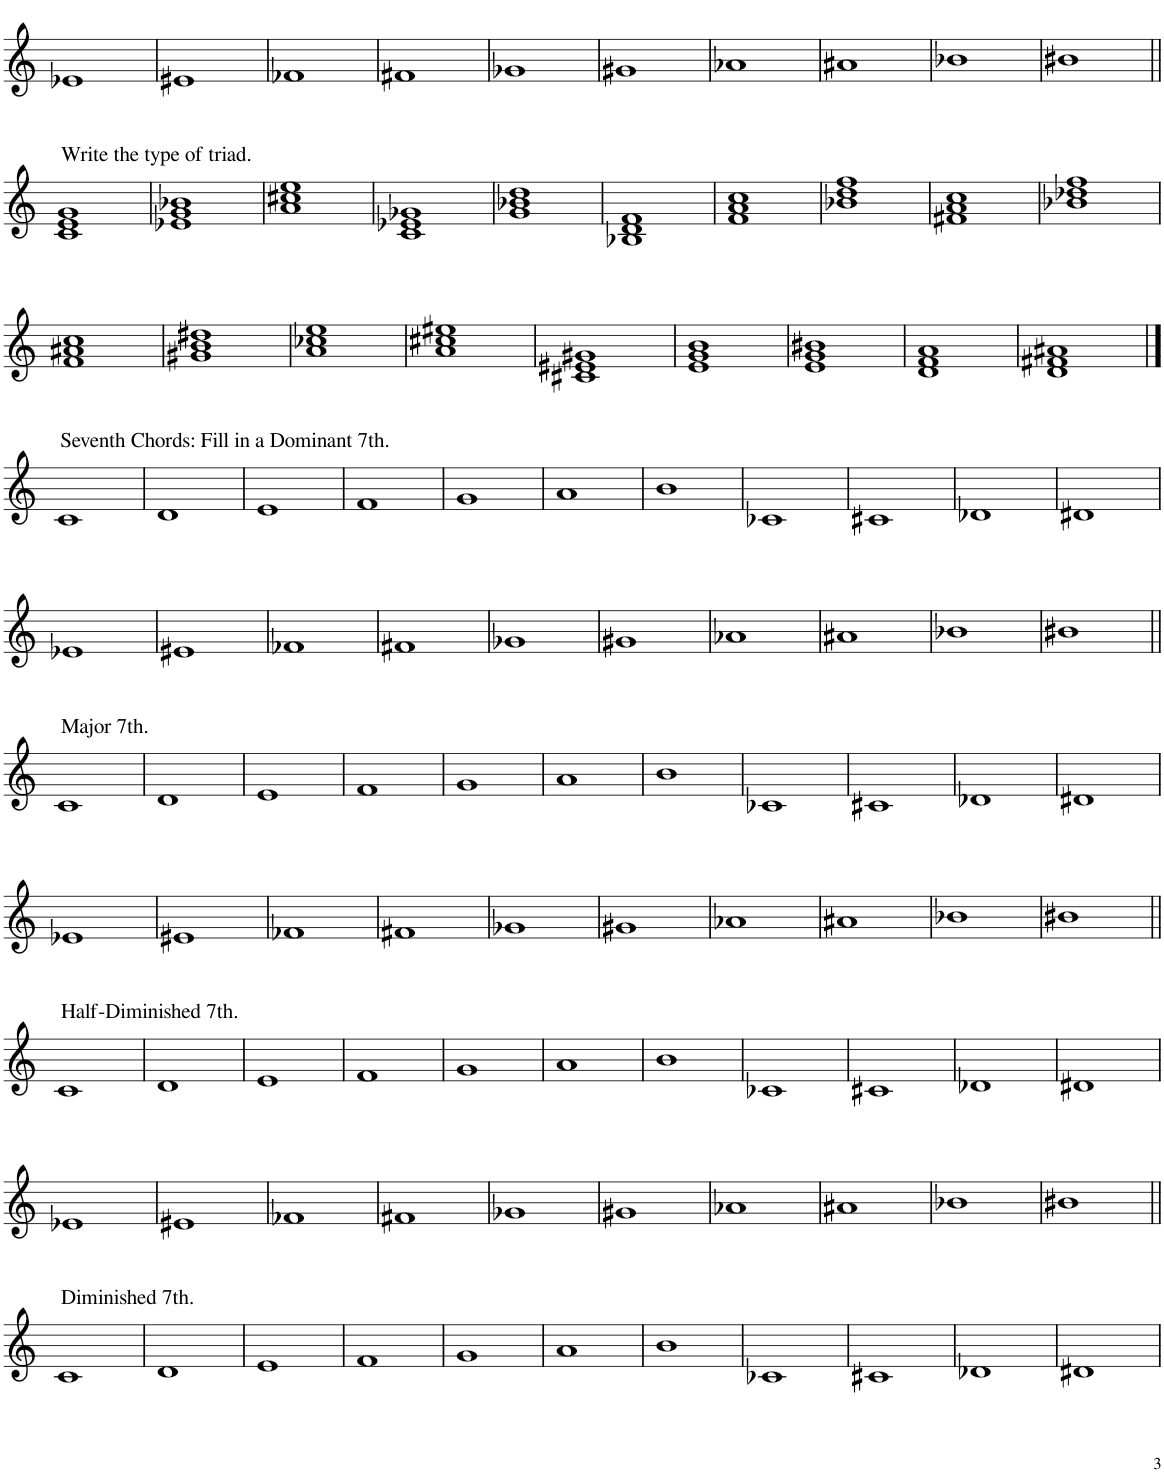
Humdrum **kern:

**kern
*part1
*staff1
*I"Voice
!!LO:PB:g=z
*clefG2
*k[]
*M4/4
=204
1e-X
=205
1e#X
=206
1f-X
=207
1f#X
=208
1g-X
=209
1g#X
=210
1a-X
=211
1a#X
=212
1b-X
=213
1b#X
!!LO:LB:g=z
=214||
!LO:TX:a:t=Write the type of triad.
1c 1e 1g
=215
1e-X 1g 1b-X
=216
1a 1cc#X 1ee
=217
1c 1e-X 1g-X
=218
1g 1b-X 1dd
=219
1B-X 1d 1f
=220
1f 1a 1cc
=221
1b-X 1dd 1ff
=222
1f#X 1a 1cc
=223
1b-X 1dd-X 1ff
!!LO:LB:g=z
=224
1f 1a#X 1cc
=225
1g#X 1b 1dd#X
=226
1a 1cc-X 1ee
=227
1a 1cc#X 1ee#X
=228
1c#X 1e#X 1g#X
=229
1e 1g 1b
=230
1e 1g 1b#X
=231
1d 1f 1a
=232
1d 1f#X 1a#X
!!LO:LB:g=z
==233
!LO:TX:a:t=Seventh Chords&colon; Fill in a Dominant 7th.
1c
=234
1d
=235
1e
=236
1f
=237
1g
=238
1a
=239
1b
=240
1c-X
=241
1c#X
=242
1d-X
=243
1d#X
!!LO:LB:g=z
=244
1e-X
=245
1e#X
=246
1f-X
=247
1f#X
=248
1g-X
=249
1g#X
=250
1a-X
=251
1a#X
=252
1b-X
=253
1b#X
!!LO:LB:g=z
=254||
!LO:TX:a:t=Major 7th.
1c
=255
1d
=256
1e
=257
1f
=258
1g
=259
1a
=260
1b
=261
1c-X
=262
1c#X
=263
1d-X
=264
1d#X
!!LO:LB:g=z
=265
1e-X
=266
1e#X
=267
1f-X
=268
1f#X
=269
1g-X
=270
1g#X
=271
1a-X
=272
1a#X
=273
1b-X
=274
1b#X
!!LO:LB:g=z
=275||
!LO:TX:a:t=Half-Diminished 7th.
1c
=276
1d
=277
1e
=278
1f
=279
1g
=280
1a
=281
1b
=282
1c-X
=283
1c#X
=284
1d-X
=285
1d#X
!!LO:LB:g=z
=286
1e-X
=287
1e#X
=288
1f-X
=289
1f#X
=290
1g-X
=291
1g#X
=292
1a-X
=293
1a#X
=294
1b-X
=295
1b#X
!!LO:LB:g=z
=296||
!LO:TX:a:t=Diminished 7th.
1c
=297
1d
=298
1e
=299
1f
=300
1g
=301
1a
=302
1b
=303
1c-X
=304
1c#X
=305
1d-X
=306
1d#X
=
*-
